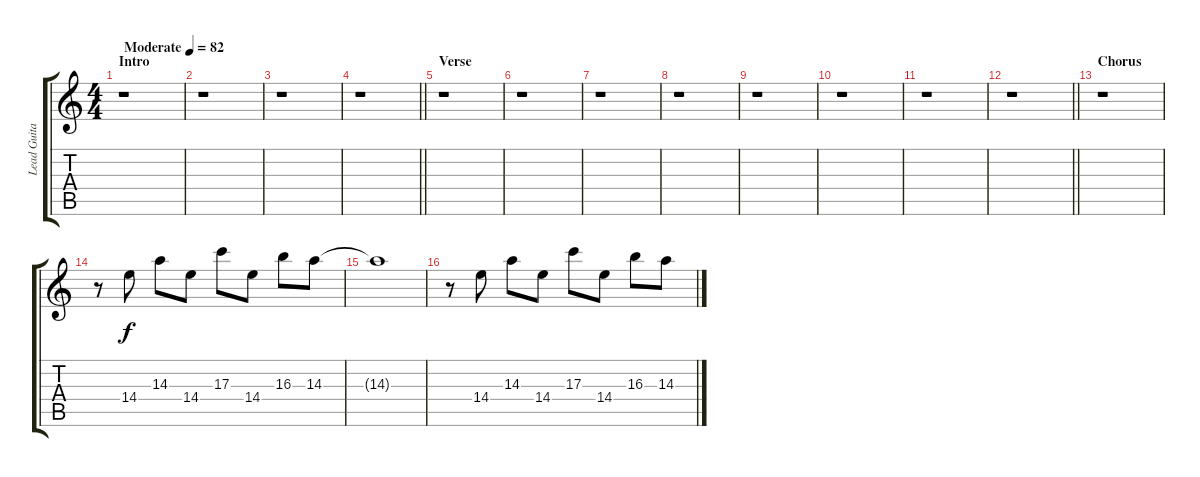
\track ("Lead Guitar" "Lead Guita") {instrument distortionguitar}
\staff {score tabs}
\tuning (E4 B3 G3 D3 A2 E2) {hide}
\ts (4 4)
\section ("" "Intro")
\tempo (82 "Moderate")
\clef g2
\ks c
r.1{dy f instrument distortionguitar} |
r.1 |
r.1 |
\barLineRight lightlight
r.1 |
\section ("" "Verse")
r.1 |
r.1 |
r.1 |
r.1 |
r.1 |
r.1 |
r.1 |
\barLineRight lightlight
r.1 |
\section ("" "Chorus")
r.1 |
r.8 14.4.8 14.3.8 14.4.8 17.3.8 14.4.8 16.3.8 14.3.8 |
14.3{t}.1 |
r.8 14.4.8 14.3.8 14.4.8 17.3.8 14.4.8 16.3.8 14.3.8
